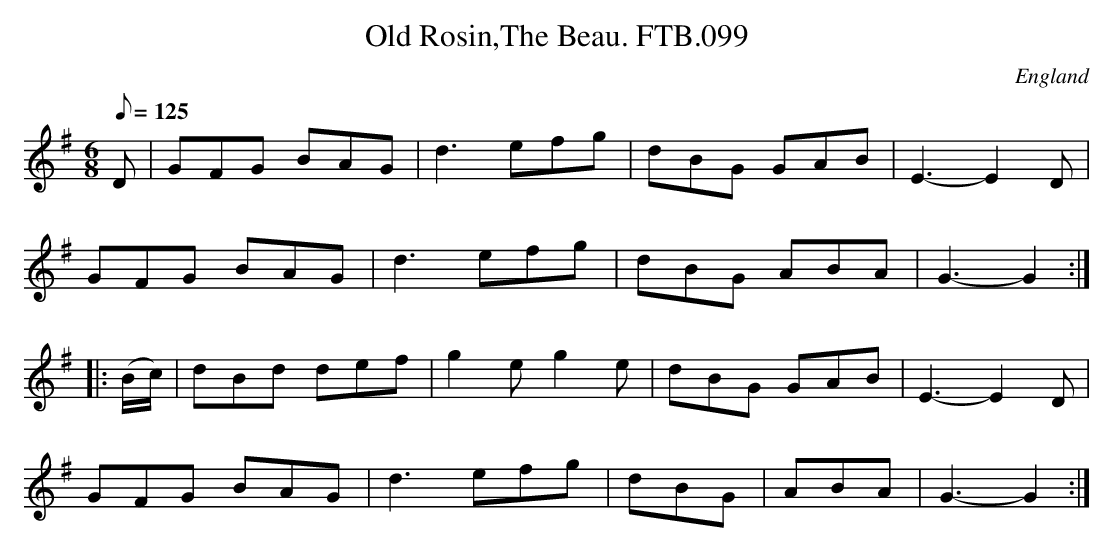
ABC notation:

X:1
T:Old Rosin,The Beau. FTB.099
M:6/8
L:1/8
Q:125
O:England
K:G major
D|GFG BAG|d3efg|dBG GAB|E3-E2D|
GFG BAG|d3efg|dBG ABA|G3-G2:|
|:(B/c/)|dBd def|g2eg2e|dBG GAB|E3-E2D|
GFG BAG|d3efg|dBG|ABA|G3-G2:|
